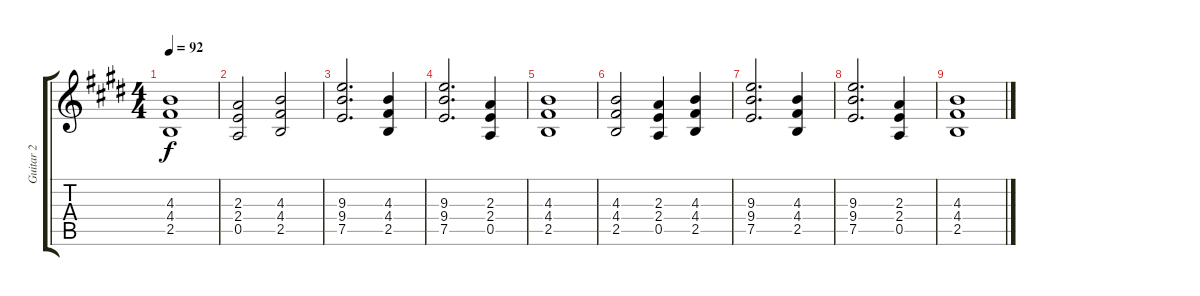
\track ("Guitar 2" "Guitar 2") {instrument acousticguitarsteel}
\staff {score tabs}
\tuning (E4 B3 G3 D3 A2 E2) {hide}
\ts (4 4)
\tempo 92
\clef g2
\ks e
(4.3 4.4 2.5).1{dy f} |
(2.3 2.4 0.5).2 (4.3 4.4 2.5).2 |
(9.3 9.4 7.5).2{d} (4.3 4.4 2.5).4 |
(9.3 9.4 7.5).2{d} (2.3 2.4 0.5).4 |
(4.3 4.4 2.5).1 |
(4.3 4.4 2.5).2 (2.3 2.4 0.5).4 (4.3 4.4 2.5).4 |
(9.3 9.4 7.5).2{d} (4.3 4.4 2.5).4 |
(9.3 9.4 7.5).2{d} (2.3 2.4 0.5).4 |
(4.3 4.4 2.5).1
